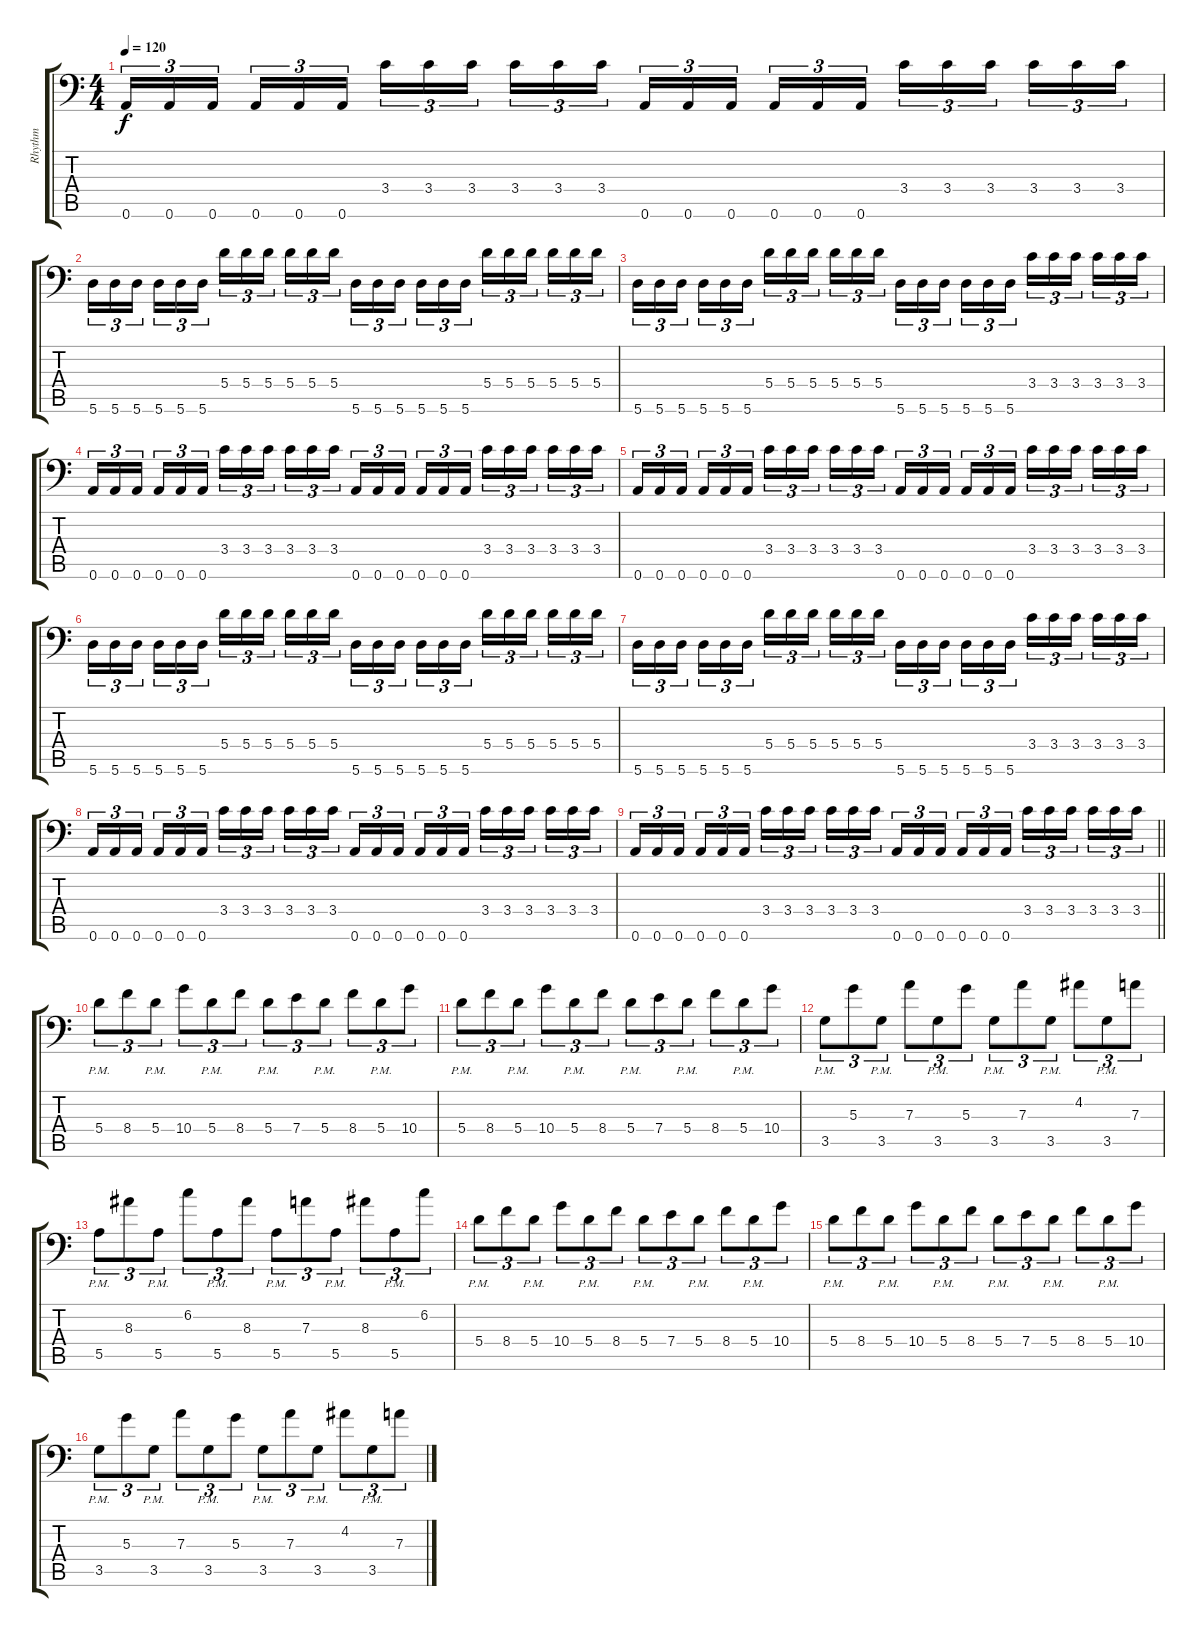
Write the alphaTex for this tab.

\track ("Rhythm" "Rhythm") {instrument distortionguitar}
\staff {score tabs}
\tuning (B3 Gb3 D3 A2 E2 A1) {hide}
\ts (4 4)
\tempo 120
\clef f4
\ks c
0.6.16{tu (3 2) dy f} 0.6.16{tu (3 2)} 0.6.16{tu (3 2) beam splitsecondary} 0.6.16{tu (3 2)} 0.6.16{tu (3 2)} 0.6.16{tu (3 2)} 3.4.16{tu (3 2)} 3.4.16{tu (3 2)} 3.4.16{tu (3 2) beam splitsecondary} 3.4.16{tu (3 2)} 3.4.16{tu (3 2)} 3.4.16{tu (3 2)} 0.6.16{tu (3 2)} 0.6.16{tu (3 2)} 0.6.16{tu (3 2) beam splitsecondary} 0.6.16{tu (3 2)} 0.6.16{tu (3 2)} 0.6.16{tu (3 2)} 3.4.16{tu (3 2)} 3.4.16{tu (3 2)} 3.4.16{tu (3 2) beam splitsecondary} 3.4.16{tu (3 2)} 3.4.16{tu (3 2)} 3.4.16{tu (3 2)} |
5.6.16{tu (3 2)} 5.6.16{tu (3 2)} 5.6.16{tu (3 2) beam splitsecondary} 5.6.16{tu (3 2)} 5.6.16{tu (3 2)} 5.6.16{tu (3 2)} 5.4.16{tu (3 2)} 5.4.16{tu (3 2)} 5.4.16{tu (3 2) beam splitsecondary} 5.4.16{tu (3 2)} 5.4.16{tu (3 2)} 5.4.16{tu (3 2)} 5.6.16{tu (3 2)} 5.6.16{tu (3 2)} 5.6.16{tu (3 2) beam splitsecondary} 5.6.16{tu (3 2)} 5.6.16{tu (3 2)} 5.6.16{tu (3 2)} 5.4.16{tu (3 2)} 5.4.16{tu (3 2)} 5.4.16{tu (3 2) beam splitsecondary} 5.4.16{tu (3 2)} 5.4.16{tu (3 2)} 5.4.16{tu (3 2)} |
5.6.16{tu (3 2)} 5.6.16{tu (3 2)} 5.6.16{tu (3 2) beam splitsecondary} 5.6.16{tu (3 2)} 5.6.16{tu (3 2)} 5.6.16{tu (3 2)} 5.4.16{tu (3 2)} 5.4.16{tu (3 2)} 5.4.16{tu (3 2) beam splitsecondary} 5.4.16{tu (3 2)} 5.4.16{tu (3 2)} 5.4.16{tu (3 2)} 5.6.16{tu (3 2)} 5.6.16{tu (3 2)} 5.6.16{tu (3 2) beam splitsecondary} 5.6.16{tu (3 2)} 5.6.16{tu (3 2)} 5.6.16{tu (3 2)} 3.4.16{tu (3 2)} 3.4.16{tu (3 2)} 3.4.16{tu (3 2) beam splitsecondary} 3.4.16{tu (3 2)} 3.4.16{tu (3 2)} 3.4.16{tu (3 2)} |
0.6.16{tu (3 2)} 0.6.16{tu (3 2)} 0.6.16{tu (3 2) beam splitsecondary} 0.6.16{tu (3 2)} 0.6.16{tu (3 2)} 0.6.16{tu (3 2)} 3.4.16{tu (3 2)} 3.4.16{tu (3 2)} 3.4.16{tu (3 2) beam splitsecondary} 3.4.16{tu (3 2)} 3.4.16{tu (3 2)} 3.4.16{tu (3 2)} 0.6.16{tu (3 2)} 0.6.16{tu (3 2)} 0.6.16{tu (3 2) beam splitsecondary} 0.6.16{tu (3 2)} 0.6.16{tu (3 2)} 0.6.16{tu (3 2)} 3.4.16{tu (3 2)} 3.4.16{tu (3 2)} 3.4.16{tu (3 2) beam splitsecondary} 3.4.16{tu (3 2)} 3.4.16{tu (3 2)} 3.4.16{tu (3 2)} |
0.6.16{tu (3 2)} 0.6.16{tu (3 2)} 0.6.16{tu (3 2) beam splitsecondary} 0.6.16{tu (3 2)} 0.6.16{tu (3 2)} 0.6.16{tu (3 2)} 3.4.16{tu (3 2)} 3.4.16{tu (3 2)} 3.4.16{tu (3 2) beam splitsecondary} 3.4.16{tu (3 2)} 3.4.16{tu (3 2)} 3.4.16{tu (3 2)} 0.6.16{tu (3 2)} 0.6.16{tu (3 2)} 0.6.16{tu (3 2) beam splitsecondary} 0.6.16{tu (3 2)} 0.6.16{tu (3 2)} 0.6.16{tu (3 2)} 3.4.16{tu (3 2)} 3.4.16{tu (3 2)} 3.4.16{tu (3 2) beam splitsecondary} 3.4.16{tu (3 2)} 3.4.16{tu (3 2)} 3.4.16{tu (3 2)} |
5.6.16{tu (3 2)} 5.6.16{tu (3 2)} 5.6.16{tu (3 2) beam splitsecondary} 5.6.16{tu (3 2)} 5.6.16{tu (3 2)} 5.6.16{tu (3 2)} 5.4.16{tu (3 2)} 5.4.16{tu (3 2)} 5.4.16{tu (3 2) beam splitsecondary} 5.4.16{tu (3 2)} 5.4.16{tu (3 2)} 5.4.16{tu (3 2)} 5.6.16{tu (3 2)} 5.6.16{tu (3 2)} 5.6.16{tu (3 2) beam splitsecondary} 5.6.16{tu (3 2)} 5.6.16{tu (3 2)} 5.6.16{tu (3 2)} 5.4.16{tu (3 2)} 5.4.16{tu (3 2)} 5.4.16{tu (3 2) beam splitsecondary} 5.4.16{tu (3 2)} 5.4.16{tu (3 2)} 5.4.16{tu (3 2)} |
5.6.16{tu (3 2)} 5.6.16{tu (3 2)} 5.6.16{tu (3 2) beam splitsecondary} 5.6.16{tu (3 2)} 5.6.16{tu (3 2)} 5.6.16{tu (3 2)} 5.4.16{tu (3 2)} 5.4.16{tu (3 2)} 5.4.16{tu (3 2) beam splitsecondary} 5.4.16{tu (3 2)} 5.4.16{tu (3 2)} 5.4.16{tu (3 2)} 5.6.16{tu (3 2)} 5.6.16{tu (3 2)} 5.6.16{tu (3 2) beam splitsecondary} 5.6.16{tu (3 2)} 5.6.16{tu (3 2)} 5.6.16{tu (3 2)} 3.4.16{tu (3 2)} 3.4.16{tu (3 2)} 3.4.16{tu (3 2) beam splitsecondary} 3.4.16{tu (3 2)} 3.4.16{tu (3 2)} 3.4.16{tu (3 2)} |
0.6.16{tu (3 2)} 0.6.16{tu (3 2)} 0.6.16{tu (3 2) beam splitsecondary} 0.6.16{tu (3 2)} 0.6.16{tu (3 2)} 0.6.16{tu (3 2)} 3.4.16{tu (3 2)} 3.4.16{tu (3 2)} 3.4.16{tu (3 2) beam splitsecondary} 3.4.16{tu (3 2)} 3.4.16{tu (3 2)} 3.4.16{tu (3 2)} 0.6.16{tu (3 2)} 0.6.16{tu (3 2)} 0.6.16{tu (3 2) beam splitsecondary} 0.6.16{tu (3 2)} 0.6.16{tu (3 2)} 0.6.16{tu (3 2)} 3.4.16{tu (3 2)} 3.4.16{tu (3 2)} 3.4.16{tu (3 2) beam splitsecondary} 3.4.16{tu (3 2)} 3.4.16{tu (3 2)} 3.4.16{tu (3 2)} |
\barLineRight lightlight
0.6.16{tu (3 2)} 0.6.16{tu (3 2)} 0.6.16{tu (3 2) beam splitsecondary} 0.6.16{tu (3 2)} 0.6.16{tu (3 2)} 0.6.16{tu (3 2)} 3.4.16{tu (3 2)} 3.4.16{tu (3 2)} 3.4.16{tu (3 2) beam splitsecondary} 3.4.16{tu (3 2)} 3.4.16{tu (3 2)} 3.4.16{tu (3 2)} 0.6.16{tu (3 2)} 0.6.16{tu (3 2)} 0.6.16{tu (3 2) beam splitsecondary} 0.6.16{tu (3 2)} 0.6.16{tu (3 2)} 0.6.16{tu (3 2)} 3.4.16{tu (3 2)} 3.4.16{tu (3 2)} 3.4.16{tu (3 2) beam splitsecondary} 3.4.16{tu (3 2)} 3.4.16{tu (3 2)} 3.4.16{tu (3 2)} |
\section ("" "")
5.4{pm}.8{tu (3 2)} 8.4.8{tu (3 2)} 5.4{pm}.8{tu (3 2)} 10.4.8{tu (3 2)} 5.4{pm}.8{tu (3 2)} 8.4.8{tu (3 2)} 5.4{pm}.8{tu (3 2)} 7.4.8{tu (3 2)} 5.4{pm}.8{tu (3 2)} 8.4.8{tu (3 2)} 5.4{pm}.8{tu (3 2)} 10.4.8{tu (3 2)} |
5.4{pm}.8{tu (3 2)} 8.4.8{tu (3 2)} 5.4{pm}.8{tu (3 2)} 10.4.8{tu (3 2)} 5.4{pm}.8{tu (3 2)} 8.4.8{tu (3 2)} 5.4{pm}.8{tu (3 2)} 7.4.8{tu (3 2)} 5.4{pm}.8{tu (3 2)} 8.4.8{tu (3 2)} 5.4{pm}.8{tu (3 2)} 10.4.8{tu (3 2)} |
3.5{pm}.8{tu (3 2)} 5.3.8{tu (3 2)} 3.5{pm}.8{tu (3 2)} 7.3.8{tu (3 2)} 3.5{pm}.8{tu (3 2)} 5.3.8{tu (3 2)} 3.5{pm}.8{tu (3 2)} 7.3.8{tu (3 2)} 3.5{pm}.8{tu (3 2)} 4.2.8{tu (3 2)} 3.5{pm}.8{tu (3 2)} 7.3.8{tu (3 2)} |
5.5{pm}.8{tu (3 2)} 8.3.8{tu (3 2)} 5.5{pm}.8{tu (3 2)} 6.2.8{tu (3 2)} 5.5{pm}.8{tu (3 2)} 8.3.8{tu (3 2)} 5.5{pm}.8{tu (3 2)} 7.3.8{tu (3 2)} 5.5{pm}.8{tu (3 2)} 8.3.8{tu (3 2)} 5.5{pm}.8{tu (3 2)} 6.2.8{tu (3 2)} |
5.4{pm}.8{tu (3 2)} 8.4.8{tu (3 2)} 5.4{pm}.8{tu (3 2)} 10.4.8{tu (3 2)} 5.4{pm}.8{tu (3 2)} 8.4.8{tu (3 2)} 5.4{pm}.8{tu (3 2)} 7.4.8{tu (3 2)} 5.4{pm}.8{tu (3 2)} 8.4.8{tu (3 2)} 5.4{pm}.8{tu (3 2)} 10.4.8{tu (3 2)} |
5.4{pm}.8{tu (3 2)} 8.4.8{tu (3 2)} 5.4{pm}.8{tu (3 2)} 10.4.8{tu (3 2)} 5.4{pm}.8{tu (3 2)} 8.4.8{tu (3 2)} 5.4{pm}.8{tu (3 2)} 7.4.8{tu (3 2)} 5.4{pm}.8{tu (3 2)} 8.4.8{tu (3 2)} 5.4{pm}.8{tu (3 2)} 10.4.8{tu (3 2)} |
3.5{pm}.8{tu (3 2)} 5.3.8{tu (3 2)} 3.5{pm}.8{tu (3 2)} 7.3.8{tu (3 2)} 3.5{pm}.8{tu (3 2)} 5.3.8{tu (3 2)} 3.5{pm}.8{tu (3 2)} 7.3.8{tu (3 2)} 3.5{pm}.8{tu (3 2)} 4.2.8{tu (3 2)} 3.5{pm}.8{tu (3 2)} 7.3.8{tu (3 2)}
